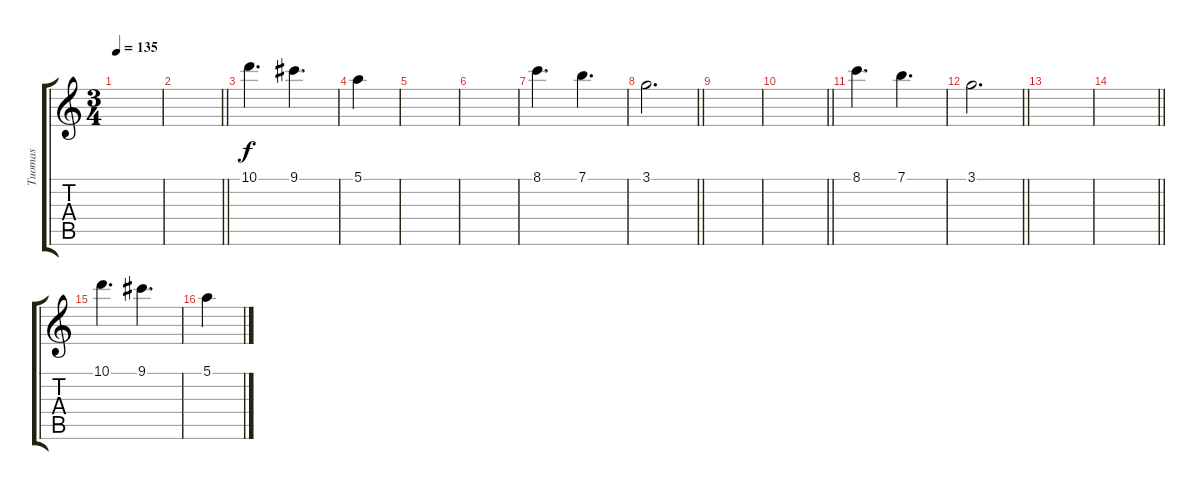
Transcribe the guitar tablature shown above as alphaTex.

\track ("Tuomas" "Tuomas") {instrument electricguitarclean}
\staff {score tabs}
\tuning (E4 B3 G3 D3 A2 E2) {hide}
\ts (3 4)
\tempo 135
\clef g2
\ks c
|
\barLineRight lightlight
|
10.1.4{d} 9.1.4{d} |
5.1.4 |
|
|
8.1.4{d} 7.1.4{d} |
\barLineRight lightlight
3.1.2{d} |
|
\barLineRight lightlight
|
8.1.4{d} 7.1.4{d} |
\barLineRight lightlight
3.1.2{d} |
|
\barLineRight lightlight
|
10.1.4{d} 9.1.4{d} |
5.1.4
